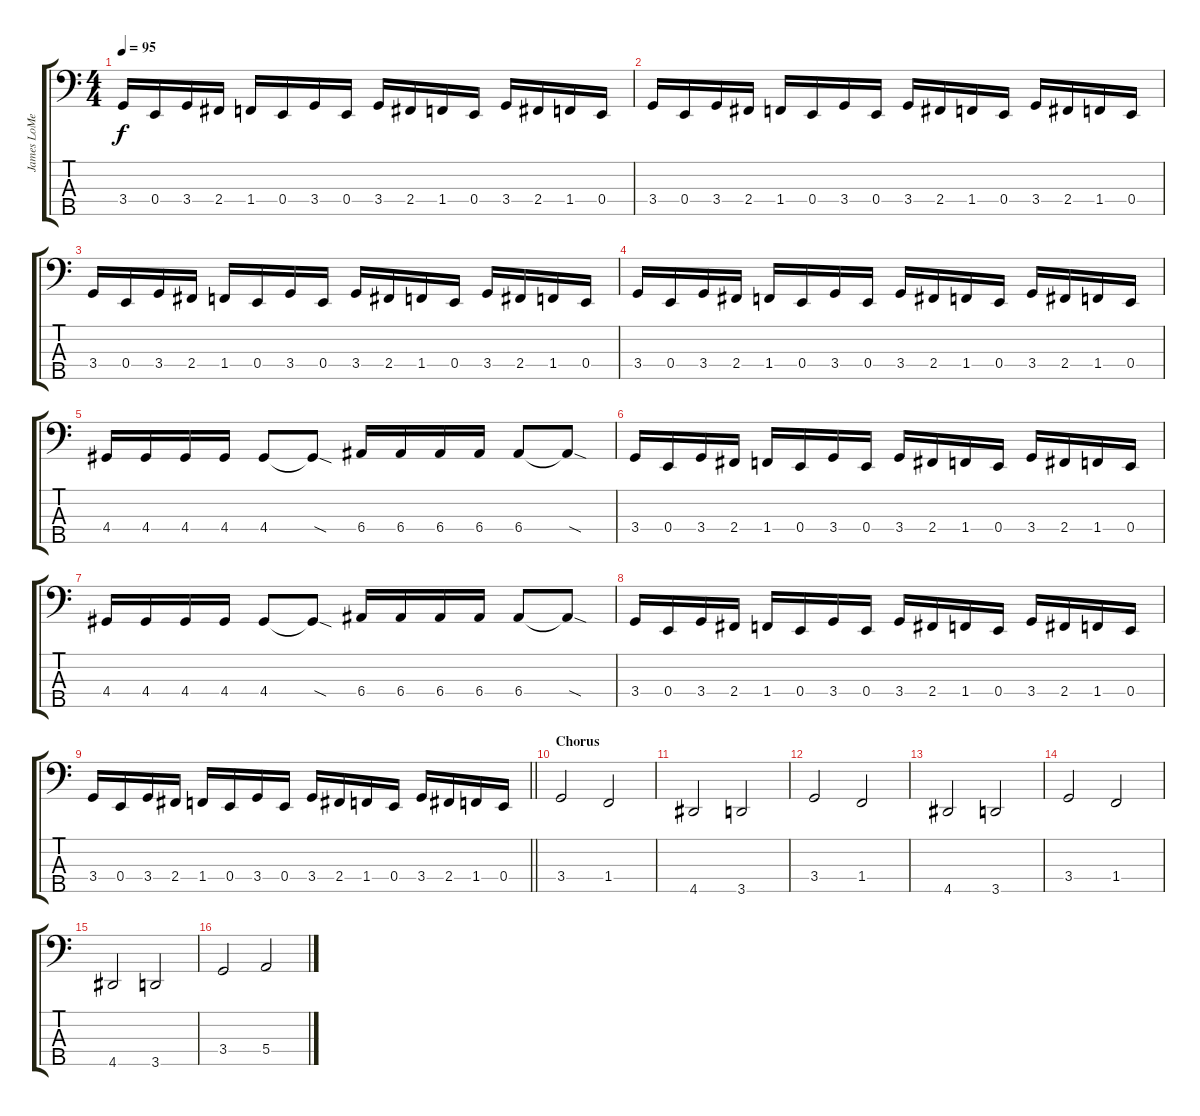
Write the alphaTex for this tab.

\track ("James LoMenzo" "James LoMe") {instrument electricbassfinger}
\staff {score tabs}
\tuning (G2 D2 A1 E1 B0) {hide}
\ts (4 4)
\tempo 95
\clef f4
\ks c
3.4.16{dy f} 0.4.16 3.4.16 2.4.16 1.4.16 0.4.16 3.4.16 0.4.16 3.4.16 2.4.16 1.4.16 0.4.16 3.4.16 2.4.16 1.4.16 0.4.16 |
3.4.16 0.4.16 3.4.16 2.4.16 1.4.16 0.4.16 3.4.16 0.4.16 3.4.16 2.4.16 1.4.16 0.4.16 3.4.16 2.4.16 1.4.16 0.4.16 |
3.4.16 0.4.16 3.4.16 2.4.16 1.4.16 0.4.16 3.4.16 0.4.16 3.4.16 2.4.16 1.4.16 0.4.16 3.4.16 2.4.16 1.4.16 0.4.16 |
3.4.16 0.4.16 3.4.16 2.4.16 1.4.16 0.4.16 3.4.16 0.4.16 3.4.16 2.4.16 1.4.16 0.4.16 3.4.16 2.4.16 1.4.16 0.4.16 |
4.4.16 4.4.16 4.4.16 4.4.16 4.4.8 4.4{sod t}.8 6.4.16 6.4.16 6.4.16 6.4.16 6.4.8 6.4{sod t}.8 |
3.4.16 0.4.16 3.4.16 2.4.16 1.4.16 0.4.16 3.4.16 0.4.16 3.4.16 2.4.16 1.4.16 0.4.16 3.4.16 2.4.16 1.4.16 0.4.16 |
4.4.16 4.4.16 4.4.16 4.4.16 4.4.8 4.4{sod t}.8 6.4.16 6.4.16 6.4.16 6.4.16 6.4.8 6.4{sod t}.8 |
3.4.16 0.4.16 3.4.16 2.4.16 1.4.16 0.4.16 3.4.16 0.4.16 3.4.16 2.4.16 1.4.16 0.4.16 3.4.16 2.4.16 1.4.16 0.4.16 |
\barLineRight lightlight
3.4.16 0.4.16 3.4.16 2.4.16 1.4.16 0.4.16 3.4.16 0.4.16 3.4.16 2.4.16 1.4.16 0.4.16 3.4.16 2.4.16 1.4.16 0.4.16 |
\section ("" "Chorus")
3.4.2 1.4.2 |
4.5.2 3.5.2 |
3.4.2 1.4.2 |
4.5.2 3.5.2 |
3.4.2 1.4.2 |
4.5.2 3.5.2 |
3.4.2 5.4.2
